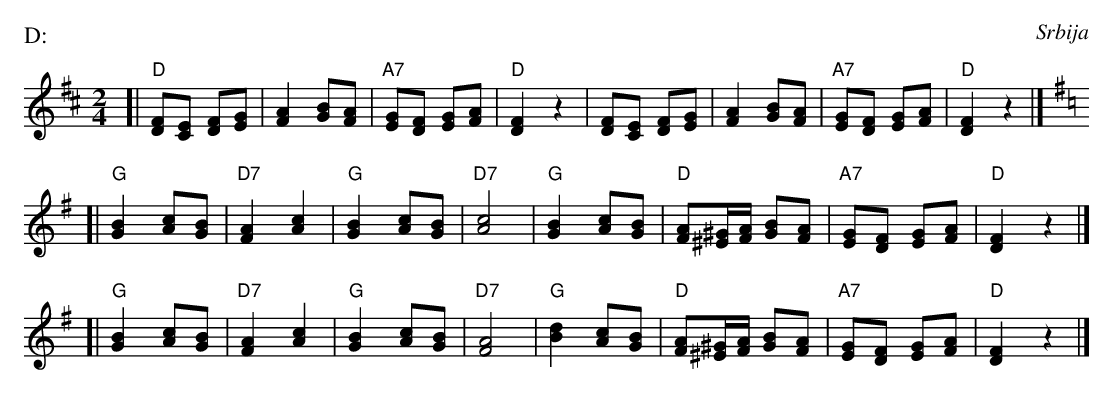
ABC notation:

X:1
P: Nataljino Kolo
O: Srbija
M: 2/4
L: 1/8
P: D:
K: D
[| "D"[FD][EC] [FD][GE] | [A2F2] [BG][AF] | "A7"[GE][FD] [GE][AF] | "D"[F2D2]z2 \
| [FD][EC] [FD][GE] | [A2F2] [BG][AF] | "A7"[GE][FD] [GE][AF] | "D"[F2D2]z2 |] [K:G]
[| "G"[B2G2] [cA][BG] | "D7"[A2F2] [c2A2] | "G"[B2G2] [cA][BG] | "D7"[c4A4] \
| "G"[B2G2] [cA][BG] | "D"[AF][^G/^E/][A/F/] [BG][AF] | "A7"[GE][FD] [GE][AF] | "D"[F2D2]z2 |]
[| "G"[B2G2] [cA][BG] | "D7"[A2F2] [c2A2] | "G"[B2G2] [cA][BG] | "D7"[A4F4] \
| "G"[d2B2] [cA][BG] | "D"[AF][^G/^E/][A/F/] [BG][AF] | "A7"[GE][FD] [GE][AF] | "D"[F2D2]z2 |]
